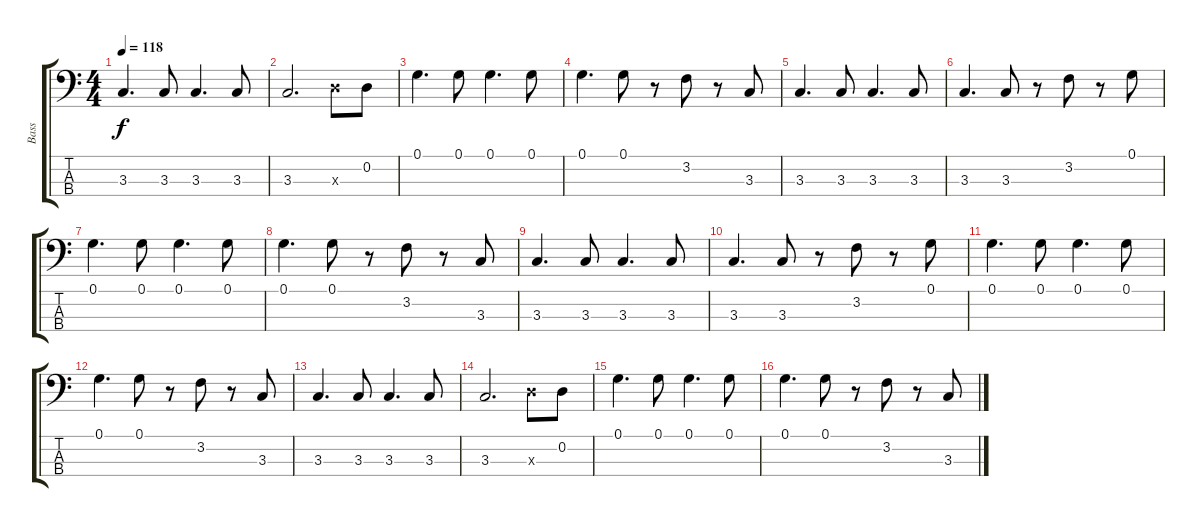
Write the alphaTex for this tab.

\track ("Bass" "Bass") {instrument electricbasspick}
\staff {score tabs}
\tuning (G2 D2 A1 E1) {hide}
\ts (4 4)
\tempo 118
\clef f4
\ks c
3.3.4{d dy f} 3.3.8 3.3.4{d} 3.3.8 |
3.3.2{d} 5.3{x}.8 0.2.8 |
0.1.4{d} 0.1.8 0.1.4{d} 0.1.8 |
0.1.4{d} 0.1.8 r.8 3.2.8 r.8 3.3.8 |
3.3.4{d} 3.3.8 3.3.4{d} 3.3.8 |
3.3.4{d} 3.3.8 r.8 3.2.8 r.8 0.1.8 |
0.1.4{d} 0.1.8 0.1.4{d} 0.1.8 |
0.1.4{d} 0.1.8 r.8 3.2.8 r.8 3.3.8 |
3.3.4{d} 3.3.8 3.3.4{d} 3.3.8 |
3.3.4{d} 3.3.8 r.8 3.2.8 r.8 0.1.8 |
0.1.4{d} 0.1.8 0.1.4{d} 0.1.8 |
0.1.4{d} 0.1.8 r.8 3.2.8 r.8 3.3.8 |
3.3.4{d} 3.3.8 3.3.4{d} 3.3.8 |
3.3.2{d} 5.3{x}.8 0.2.8 |
0.1.4{d} 0.1.8 0.1.4{d} 0.1.8 |
0.1.4{d} 0.1.8 r.8 3.2.8 r.8 3.3.8
